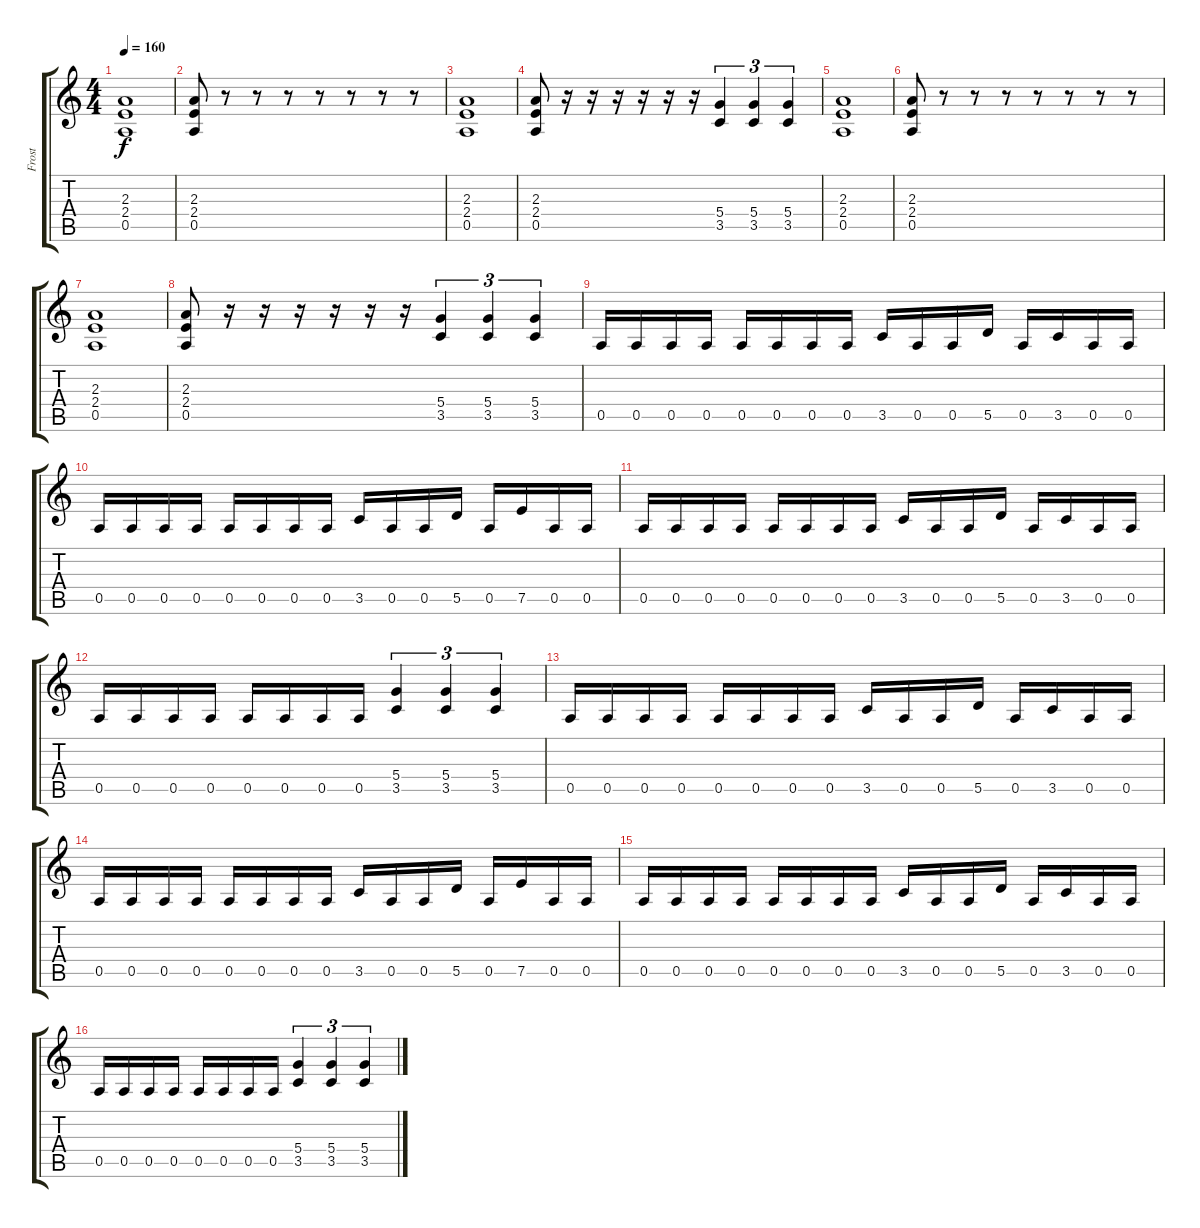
\track ("Frost" "Frost") {instrument overdrivenguitar}
\staff {score tabs}
\tuning (E4 B3 G3 D3 A2 E2) {hide}
\ts (4 4)
\tempo 160
\clef g2
\ks c
(2.3 2.4 0.5).1{dy f} |
(2.3 2.4 0.5).8 r.8 r.8 r.8 r.8 r.8 r.8 r.8 |
(2.3 2.4 0.5).1 |
(2.3 2.4 0.5).8 r.16 r.16 r.16 r.16 r.16 r.16 (5.4 3.5).4{tu (3 2)} (5.4 3.5).4{tu (3 2)} (5.4 3.5).4{tu (3 2)} |
(2.3 2.4 0.5).1 |
(2.3 2.4 0.5).8 r.8 r.8 r.8 r.8 r.8 r.8 r.8 |
(2.3 2.4 0.5).1 |
(2.3 2.4 0.5).8 r.16 r.16 r.16 r.16 r.16 r.16 (5.4 3.5).4{tu (3 2)} (5.4 3.5).4{tu (3 2)} (5.4 3.5).4{tu (3 2)} |
0.5.16 0.5.16 0.5.16 0.5.16 0.5.16 0.5.16 0.5.16 0.5.16 3.5.16 0.5.16 0.5.16 5.5.16 0.5.16 3.5.16 0.5.16 0.5.16 |
0.5.16 0.5.16 0.5.16 0.5.16 0.5.16 0.5.16 0.5.16 0.5.16 3.5.16 0.5.16 0.5.16 5.5.16 0.5.16 7.5.16 0.5.16 0.5.16 |
0.5.16 0.5.16 0.5.16 0.5.16 0.5.16 0.5.16 0.5.16 0.5.16 3.5.16 0.5.16 0.5.16 5.5.16 0.5.16 3.5.16 0.5.16 0.5.16 |
0.5.16 0.5.16 0.5.16 0.5.16 0.5.16 0.5.16 0.5.16 0.5.16 (5.4 3.5).4{tu (3 2)} (5.4 3.5).4{tu (3 2)} (5.4 3.5).4{tu (3 2)} |
0.5.16 0.5.16 0.5.16 0.5.16 0.5.16 0.5.16 0.5.16 0.5.16 3.5.16 0.5.16 0.5.16 5.5.16 0.5.16 3.5.16 0.5.16 0.5.16 |
0.5.16 0.5.16 0.5.16 0.5.16 0.5.16 0.5.16 0.5.16 0.5.16 3.5.16 0.5.16 0.5.16 5.5.16 0.5.16 7.5.16 0.5.16 0.5.16 |
0.5.16 0.5.16 0.5.16 0.5.16 0.5.16 0.5.16 0.5.16 0.5.16 3.5.16 0.5.16 0.5.16 5.5.16 0.5.16 3.5.16 0.5.16 0.5.16 |
0.5.16 0.5.16 0.5.16 0.5.16 0.5.16 0.5.16 0.5.16 0.5.16 (5.4 3.5).4{tu (3 2)} (5.4 3.5).4{tu (3 2)} (5.4 3.5).4{tu (3 2)}
